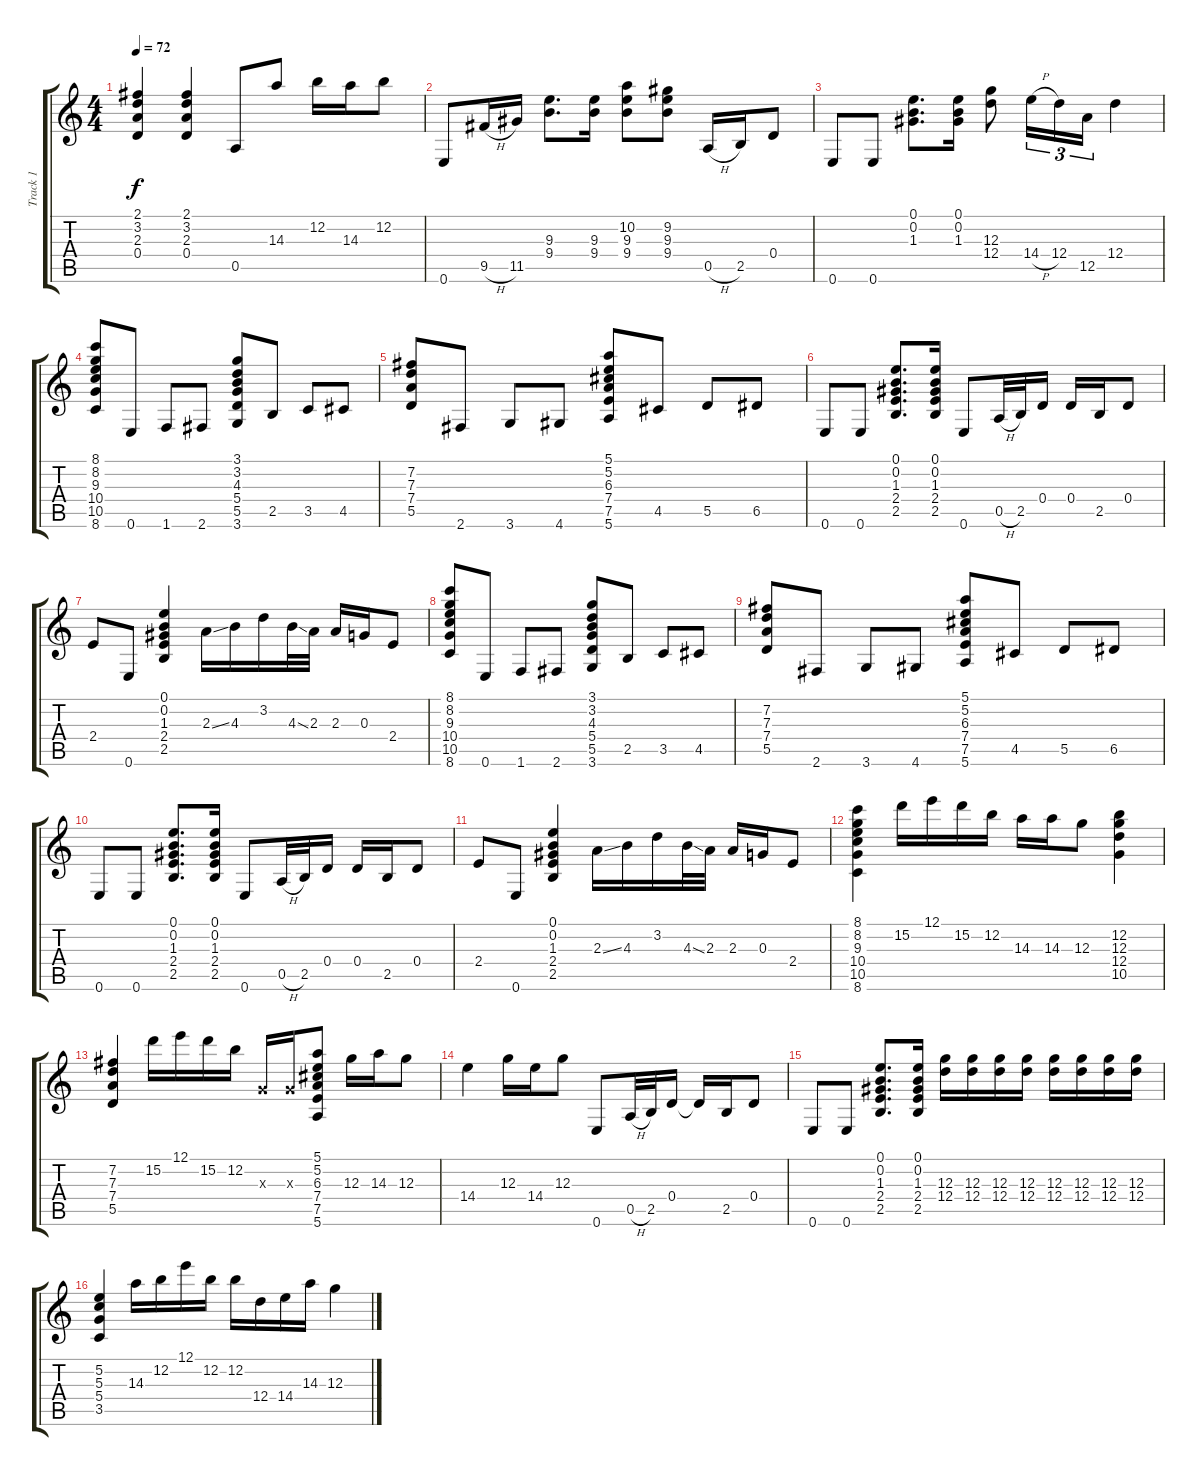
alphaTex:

\track ("Track 1" "Track 1") {instrument acousticguitarsteel}
\staff {score tabs}
\tuning (E4 B3 G3 D3 A2 E2) {hide}
\ts (4 4)
\tempo 72
\clef g2
\ks c
(2.1 3.2 2.3 0.4).4{dy f} (2.1 3.2 2.3 0.4).4 0.5.8 14.3.8 12.2.16 14.3.16 12.2.8 |
0.6.8 9.5{h}.16 11.5.16 (9.3 9.4).8{d} (9.3 9.4).16 (10.2 9.3 9.4).8 (9.2 9.3 9.4).8 0.5{h}.16 2.5.16 0.4.8 |
0.6.8 0.6.8 (0.1 0.2 1.3).8{d} (0.1 0.2 1.3).16 (12.3 12.4).8 14.4{h}.16{tu (3 2)} 12.4.16{tu (3 2)} 12.5.16{tu (3 2)} 12.4.4 |
(8.1 8.2 9.3 10.4 10.5 8.6).8 0.6.8 1.6.8 2.6.8 (3.1 3.2 4.3 5.4 5.5 3.6).8 2.5.8 3.5.8 4.5.8 |
(7.2 7.3 7.4 5.5).8 2.6.8 3.6.8 4.6.8 (5.1 5.2 6.3 7.4 7.5 5.6).8 4.5.8 5.5.8 6.5.8 |
0.6.8 0.6.8 (0.1 0.2 1.3 2.4 2.5).8{d} (0.1 0.2 1.3 2.4 2.5).16 0.6.8 0.5{h}.32 2.5.32 0.4.16 0.4.16 2.5.16 0.4.8 |
2.4.8 0.6.8 (0.1 0.2 1.3 2.4 2.5).4 2.3{ss}.16 4.3.16 3.2.16 4.3{ss}.32 2.3.32 2.3.16 0.3.16 2.4.8 |
(8.1 8.2 9.3 10.4 10.5 8.6).8 0.6.8 1.6.8 2.6.8 (3.1 3.2 4.3 5.4 5.5 3.6).8 2.5.8 3.5.8 4.5.8 |
(7.2 7.3 7.4 5.5).8 2.6.8 3.6.8 4.6.8 (5.1 5.2 6.3 7.4 7.5 5.6).8 4.5.8 5.5.8 6.5.8 |
0.6.8 0.6.8 (0.1 0.2 1.3 2.4 2.5).8{d} (0.1 0.2 1.3 2.4 2.5).16 0.6.8 0.5{h}.32 2.5.32 0.4.16 0.4.16 2.5.16 0.4.8 |
2.4.8 0.6.8 (0.1 0.2 1.3 2.4 2.5).4 2.3{ss}.16 4.3.16 3.2.16 4.3{ss}.32 2.3.32 2.3.16 0.3.16 2.4.8 |
(8.1 8.2 9.3 10.4 10.5 8.6).4 15.2.16 12.1.16 15.2.16 12.2.16 14.3.16 14.3.16 12.3.8 (12.2 12.3 12.4 10.5).4 |
(7.2 7.3 7.4 5.5).4 15.2.16 12.1.16 15.2.16 12.2.16 0.3{x}.16 0.3{x}.16 (5.1 5.2 6.3 7.4 7.5 5.6).8 12.3.16 14.3.16 12.3.8 |
14.4.4 12.3.16 14.4.16 12.3.8 0.6.8 0.5{h}.32 2.5.32 0.4.16 0.4{t}.16 2.5.16 0.4.8 |
0.6.8 0.6.8 (0.1 0.2 1.3 2.4 2.5).8{d} (0.1 0.2 1.3 2.4 2.5).16 (12.3 12.4).16 (12.3 12.4).16 (12.3 12.4).16 (12.3 12.4).16 (12.3 12.4).16 (12.3 12.4).16 (12.3 12.4).16 (12.3 12.4).16 |
(5.2 5.3 5.4 3.5).4 14.3.16 12.2.16 12.1.16 12.2.16 12.2.16 12.4.16 14.4.16 14.3.16 12.3.4
